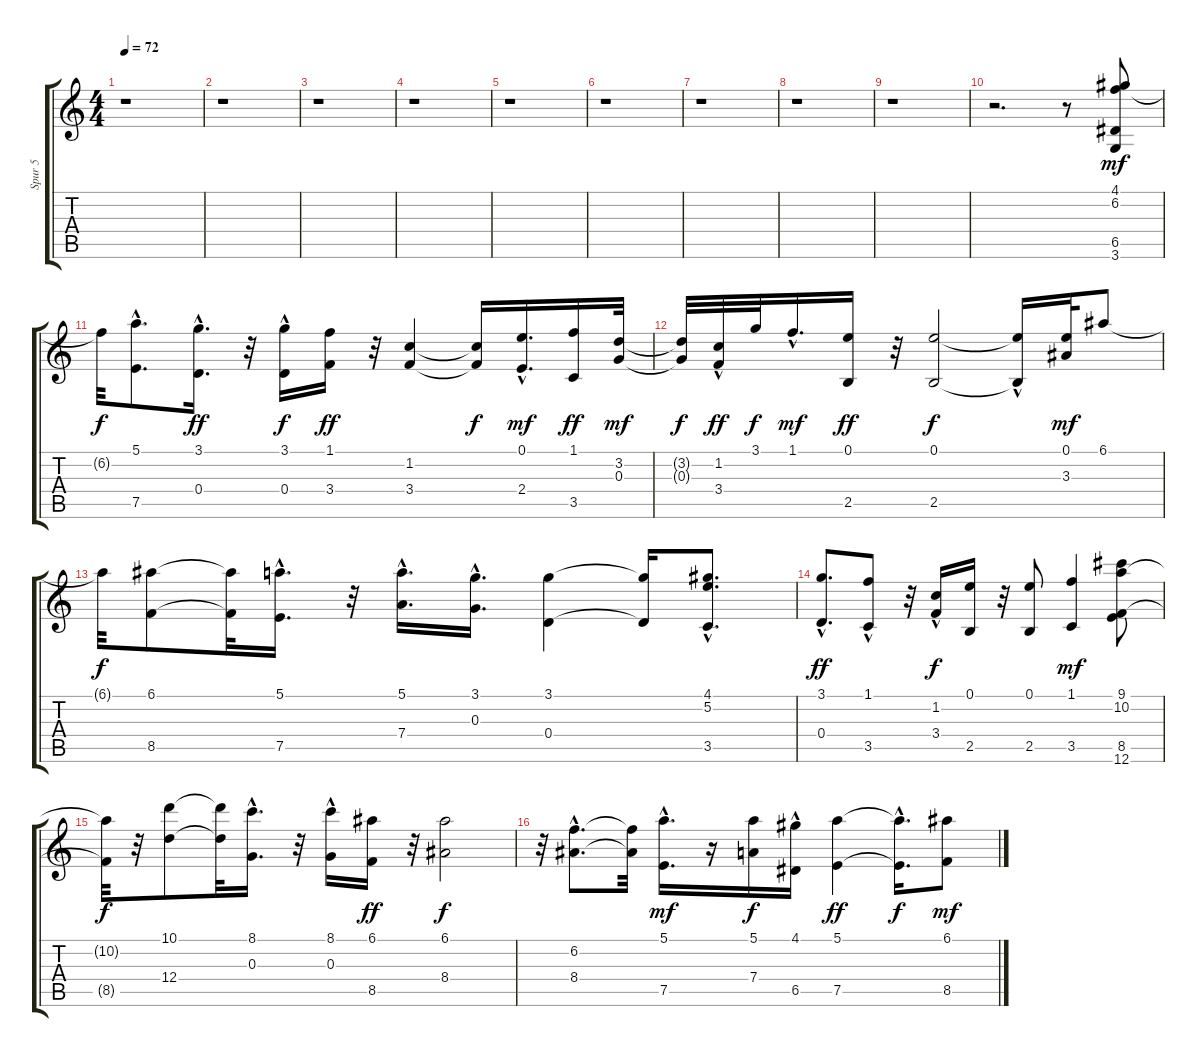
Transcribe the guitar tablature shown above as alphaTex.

\track ("Spur 5" "Spur 5") {instrument electricguitarjazz}
\staff {score tabs}
\tuning (E4 B3 G3 D3 A2 E2) {hide}
\ts (4 4)
\tempo 72
\clef g2
\ks c
r.1{dy ff} |
r.1 |
r.1 |
r.1 |
r.1 |
r.1 |
r.1 |
r.1 |
r.1 |
r.2{d} r.8 (4.1 6.2 6.5 3.6).8{dy mf} |
6.2{t}.32{dy f} (5.1{hac} 7.5{hac}).8{d} (3.1{hac} 0.4{hac}).16{d dy ff} r.32 (3.1{hac} 0.4).16{dy f} (1.1 3.4).16{dy ff} r.32 (1.2 3.4).4 (1.2{t} 3.4{t}).16{dy f} (0.1{hac} 2.4{hac}).16{d dy mf} (1.1 3.5).16{dy ff} (3.2 0.3).32{dy mf} |
(3.2{t} 0.3{t}).32{dy f} (1.2 3.4{hac}).32{dy ff} 3.1.32{dy f} 1.1{hac}.16{d dy mf} (0.1 2.5).16{dy ff} r.32 (0.1 2.5).2{dy f} (0.1{hac t} 2.5{t}).16 (0.1 3.3).32{dy mf} 6.1.8 |
6.1{t}.32{dy f} (6.1 8.5).8 (6.1{t} 8.5{t}).32 (5.1{hac} 7.5{hac}).16{d} r.32 (5.1{hac} 7.4{hac}).16{d} (3.1{hac} 0.3{hac}).16{d} (3.1 0.4).4 (3.1{t} 0.4{t}).16 (4.1 5.2{hac} 3.5{hac}).8{d} |
(3.1{hac} 0.4{hac}).8{d dy ff} (1.1 3.5{hac}).8 r.32 (1.2{hac} 3.4{hac}).16{dy f} (0.1 2.5).16 r.32 (0.1 2.5).8 (1.1 3.5).4{dy mf} (9.1 10.2 8.5 12.6).8 |
(10.2{t} 8.5{t}).32{dy f} r.32 (10.1 12.4).8 (10.1{t} 12.4{t}).32 (8.1{hac} 0.3{hac}).16{d} r.32 (8.1{hac} 0.3{hac}).16 (6.1 8.5).16{dy ff} r.32 (6.1 8.4).2{dy f} |
r.32 (6.2{hac} 8.4{hac}).8{d} (6.2{t} 8.4{t}).32 (5.1{hac} 7.5{hac}).16{d dy mf} r.16 (5.1 7.4).16{dy f} (4.1{hac} 6.5).16 (5.1 7.5).4{dy ff} (5.1{hac t} 7.5{hac t}).16{d dy f} (6.1 8.5).8{dy mf}
